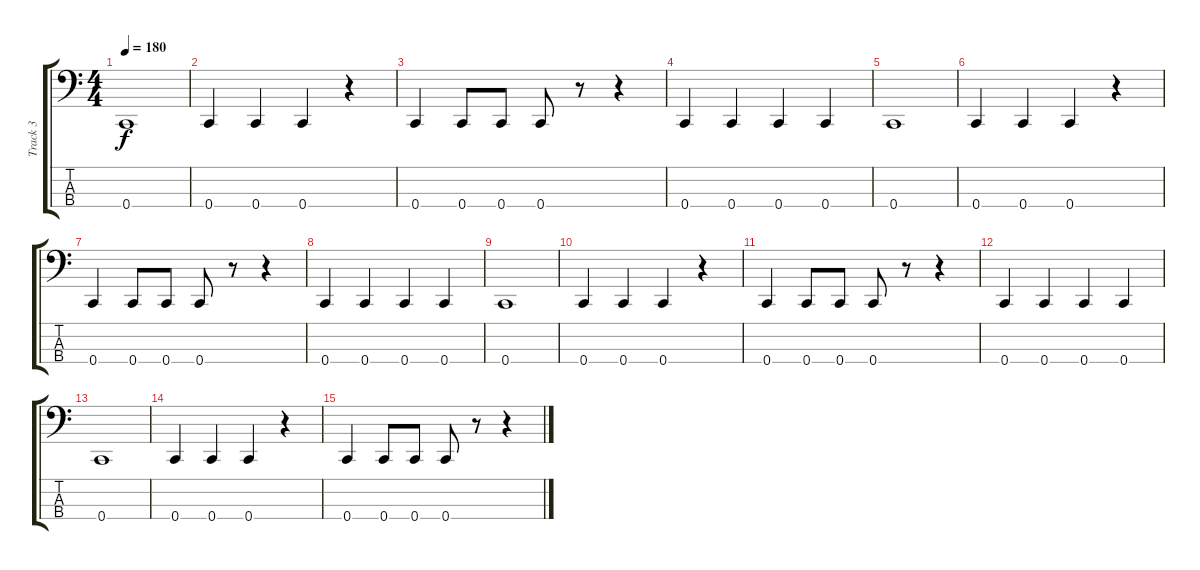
\track ("Track 3" "Track 3") {instrument electricbasspick}
\staff {score tabs}
\tuning (F2 C2 G1 C1) {hide}
\ts (4 4)
\tempo 180
\clef f4
\ks c
0.4.1{dy f} |
0.4.4 0.4.4 0.4.4 r.4 |
0.4.4 0.4.8 0.4.8 0.4.8 r.8 r.4 |
0.4.4 0.4.4 0.4.4 0.4.4 |
0.4.1 |
0.4.4 0.4.4 0.4.4 r.4 |
0.4.4 0.4.8 0.4.8 0.4.8 r.8 r.4 |
0.4.4 0.4.4 0.4.4 0.4.4 |
0.4.1 |
0.4.4 0.4.4 0.4.4 r.4 |
0.4.4 0.4.8 0.4.8 0.4.8 r.8 r.4 |
0.4.4 0.4.4 0.4.4 0.4.4 |
0.4.1 |
0.4.4 0.4.4 0.4.4 r.4 |
0.4.4 0.4.8 0.4.8 0.4.8 r.8 r.4
